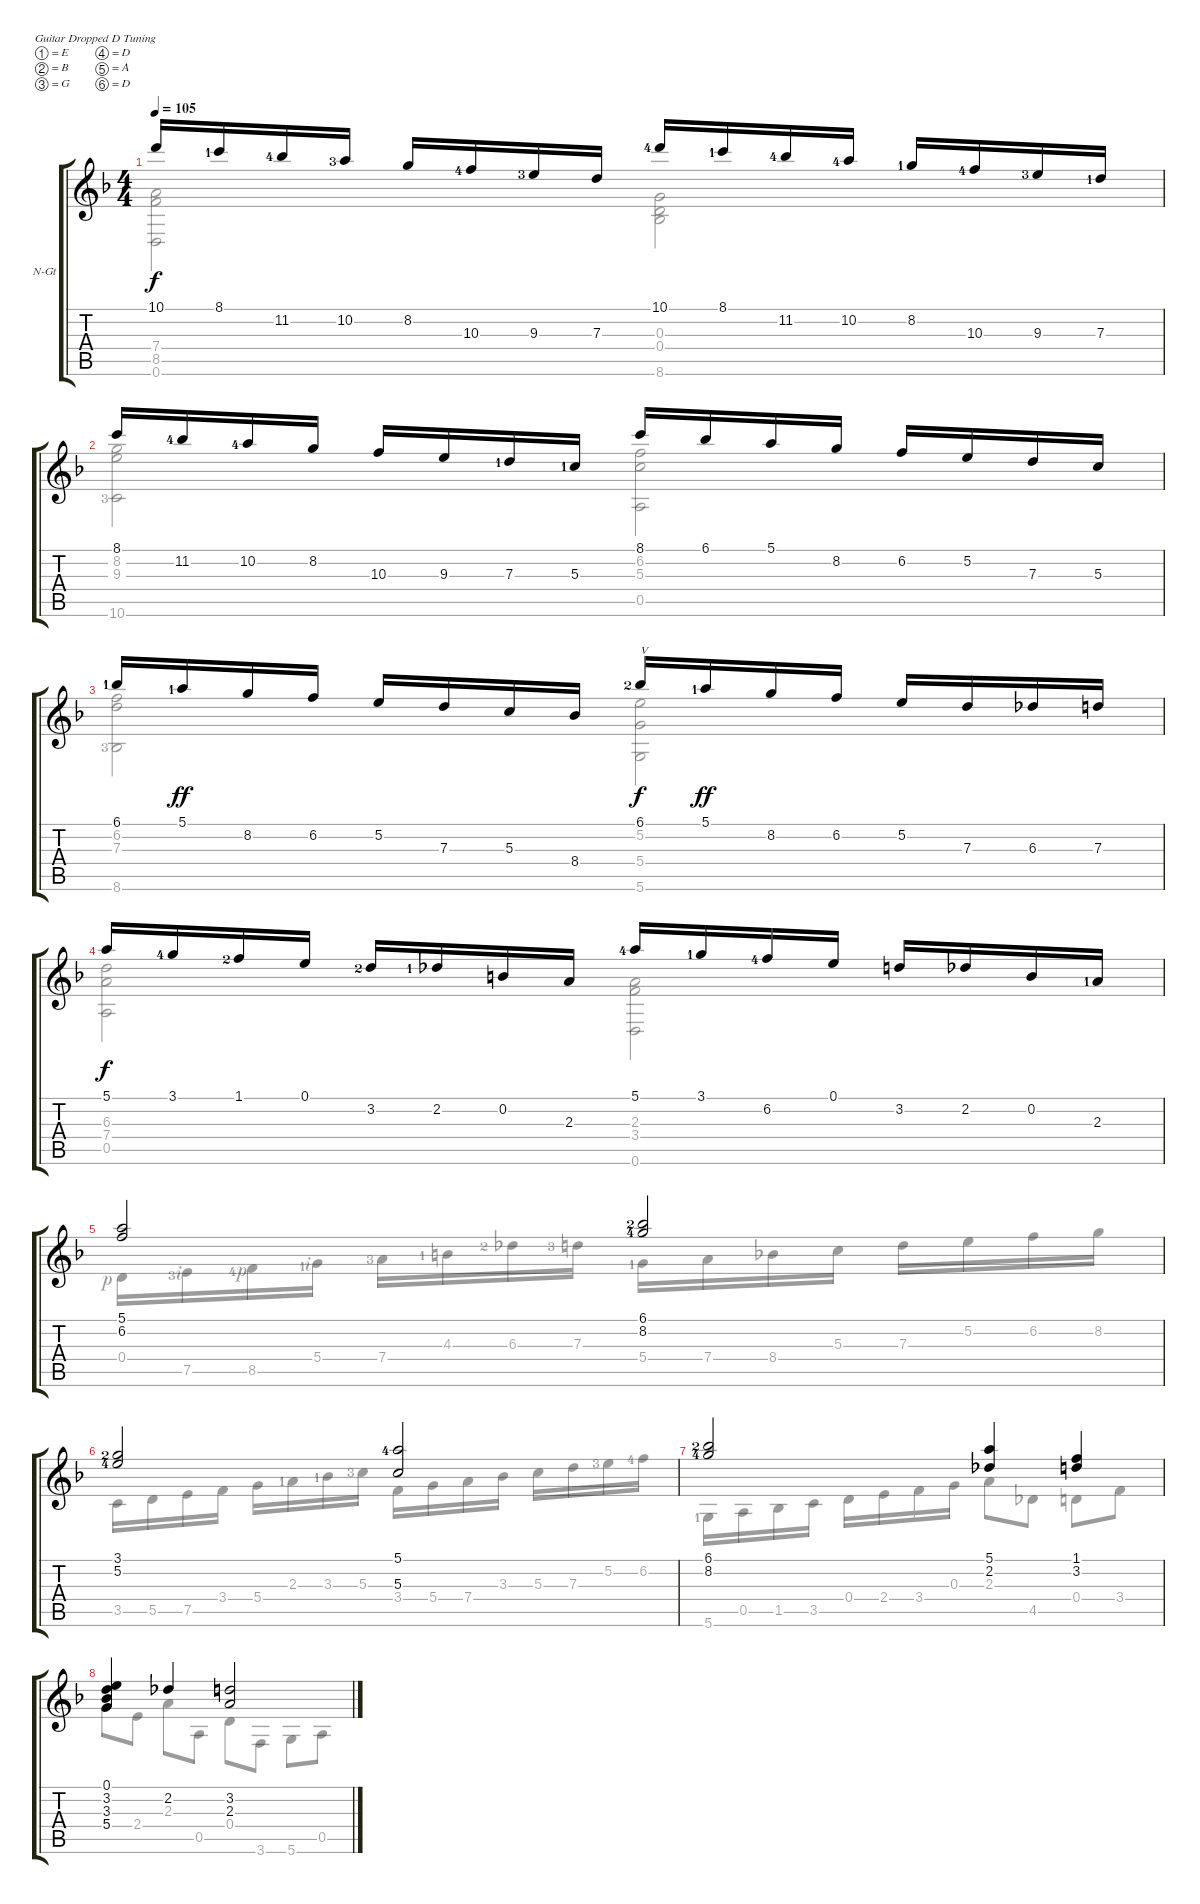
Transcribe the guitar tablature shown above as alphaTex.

\bracketExtendMode groupsimilarinstruments
\firstSystemTrackNameOrientation horizontal
\otherSystemsTrackNameOrientation horizontal
\track ("David Russell" "N-Gt") {instrument acousticguitarnylon}
\staff {score tabs}
\tuning (E4 B3 G3 D3 A2 D2)
\voice
\ts (4 4)
\tempo 105
\clef g2
\ks f
10.1.16{dy f} 8.1{lf 2}.16 11.2{lf 5}.16 10.2{lf 4}.16 8.2.16 10.3{lf 5}.16 9.3{lf 4}.16 7.3.16 10.1{lf 5}.16 8.1{lf 2}.16 11.2{lf 5}.16 10.2{lf 5}.16 8.2{lf 2}.16 10.3{lf 5}.16 9.3{lf 4}.16 7.3{lf 2}.16 |
8.1.16 11.2{lf 5}.16 10.2{lf 5}.16 8.2.16 10.3.16 9.3.16 7.3{lf 2}.16 5.3{lf 2}.16 8.1.16 6.1.16 5.1.16 8.2.16 6.2.16 5.2.16 7.3.16 5.3.16 |
6.1{lf 2}.16 5.1{lf 2}.16{dy ff} 8.2.16 6.2.16 5.2.16 7.3.16 5.3.16 8.4.16 6.1{lf 3}.16{txt "V" dy f} 5.1{lf 2}.16{dy ff} 8.2.16 6.2.16 5.2.16 7.3.16 6.3.16 7.3.16 |
5.1.16{dy f} 3.1{lf 5}.16 1.1{lf 3}.16 0.1.16 3.2{lf 3}.16 2.2{lf 2}.16 0.2.16 2.3.16 5.1{lf 5}.16 3.1{lf 2}.16 6.2{lf 5}.16 0.1.16 3.2.16 2.2.16 0.2.16 2.3{lf 2}.16 |
(5.1 6.2).2 (6.1{lf 3} 8.2{lf 5}).2 |
(3.1{lf 3} 5.2{lf 5}).2 (5.1{lf 5} 5.3).2 |
(6.1{lf 3} 8.2{lf 5}).2 (5.1 2.2).4 (1.1 3.2).4 |
(0.1 3.2 3.3 5.4).4 2.2.4 (3.2 2.3).2
\voice
\clef g2
\ottava regular
\simile none
\ks f
(7.4 8.5 0.6).2{dy f} (0.3 0.4 8.6).2 |
(8.2 9.3 10.6{lf 4}).2 (6.2 5.3 0.5).2 |
(6.2 7.3 8.6{lf 4}).2 (5.2 5.4 5.6).2 |
(6.3 7.4 0.5).2 (2.3 3.4 0.6).2 |
0.4{rf 1}.16 7.5{lf 4 rf 2}.16 8.5{lf 5 rf 1}.16 5.4{lf 2 rf 2}.16 7.4{lf 4}.16 4.3{lf 2}.16 6.3{lf 3}.16 7.3{lf 4}.16 5.4{lf 2}.16 7.4.16 8.4.16 5.3.16 7.3.16 5.2.16 6.2.16 8.2.16 |
3.5.16 5.5.16 7.5.16 3.4.16 5.4.16 2.3{lf 2}.16 3.3{lf 2}.16 5.3{lf 4}.16 3.4.16 5.4.16 7.4.16 3.3.16 5.3.16 7.3.16 5.2{lf 4}.16 6.2{lf 5}.16 |
5.6{lf 2}.16 0.5.16 1.5.16 3.5.16 0.4.16 2.4.16 3.4.16 0.3.16 2.3.8 4.5.8 0.4.8 3.4.8 |
5.4.8 2.4.8 2.3.8 0.5.8 0.4.8 3.6.8 5.6.8 0.5.8
